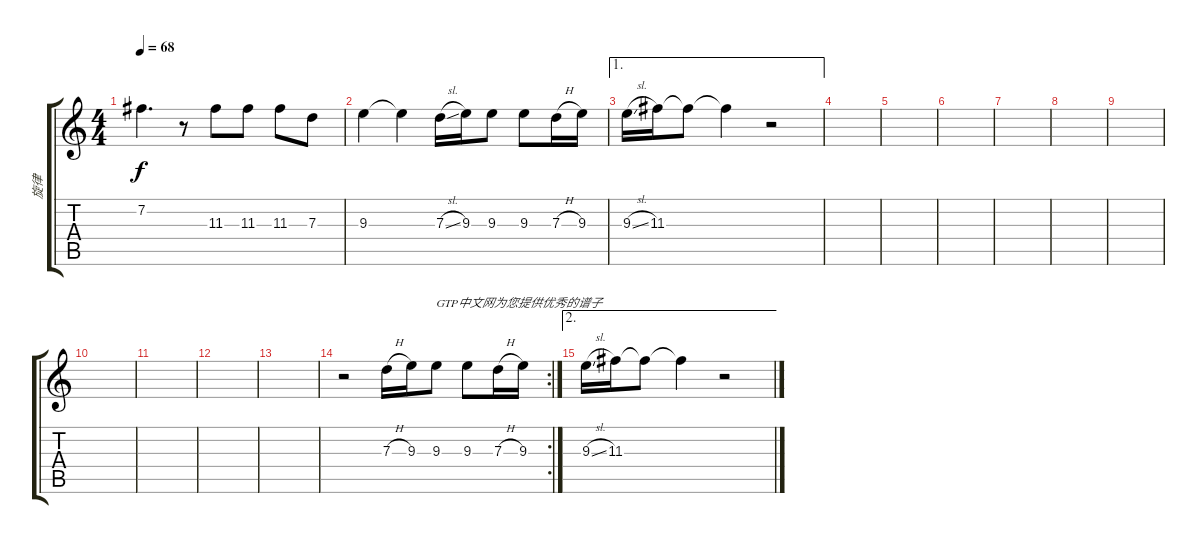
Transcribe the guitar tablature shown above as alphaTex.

\track ("旋律" "旋律") {instrument acousticguitarsteel}
\staff {score tabs}
\tuning (E4 B3 G3 D3 A2 E2) {hide}
\ts (4 4)
\tempo 68
\clef g2
\ks c
7.2.4{d dy f} r.8 11.3.8 11.3.8 11.3.8 7.3.8 |
9.3.4 9.3{t}.4 7.3{sl}.16 9.3.16 9.3.8 9.3.8 7.3{h}.16 9.3.16 |
\ae 1
9.3{sl}.16 11.3.16 11.3{t}.8 11.3{t}.4 r.2 |
|
|
|
|
|
|
|
|
|
|
\rc 2
r.2 7.3{h}.16 9.3.16 9.3.8{txt "GTP中文网为您提供优秀的谱子"} 9.3.8 7.3{h}.16 9.3.16 |
\ae 2
9.3{sl}.16 11.3.16 11.3{t}.8 11.3{t}.4 r.2
